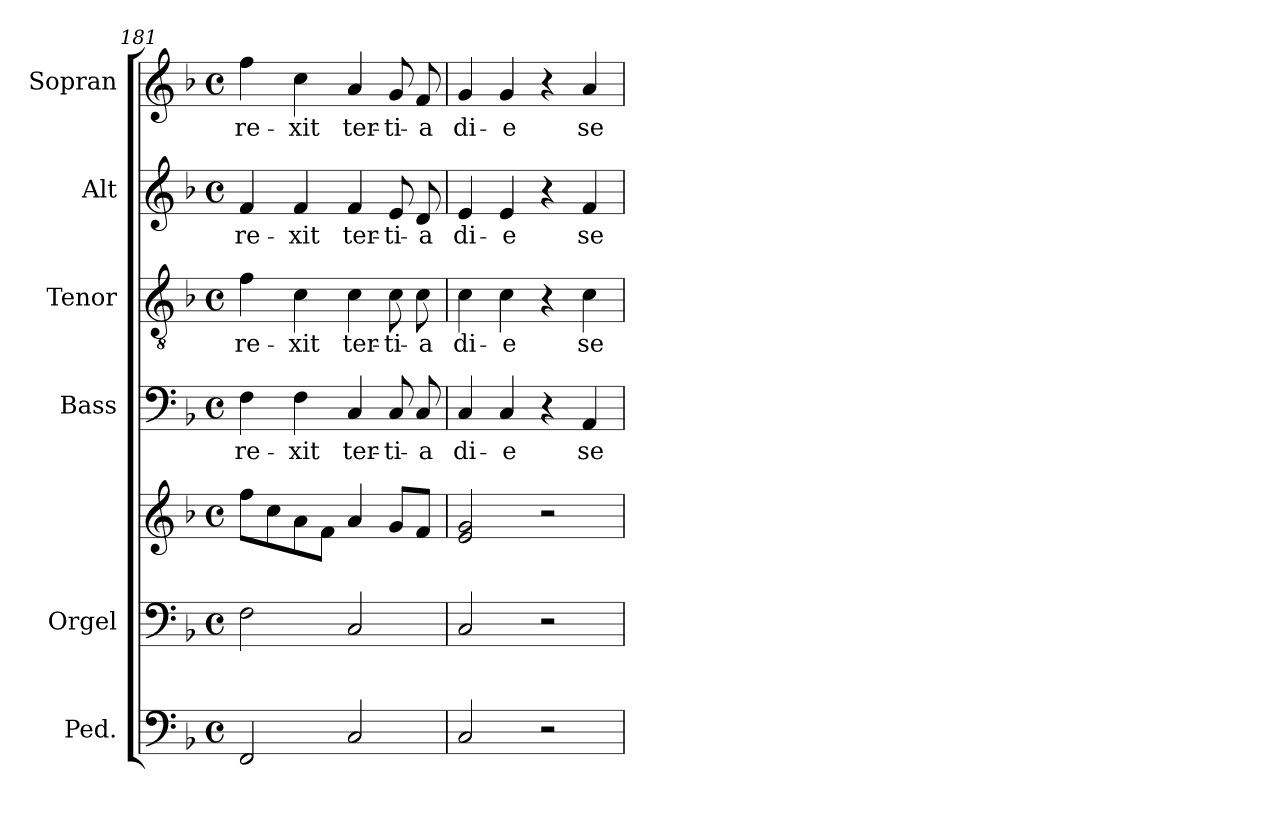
**kern	**kern	**kern	**kern	**text	**kern	**text	**kern	**text	**kern	**text
*part6	*part5	*part5	*part4	*part4	*part3	*part3	*part2	*part2	*part1	*part1
*staff7	*staff6	*staff5	*staff4	*staff4	*staff3	*staff3	*staff2	*staff2	*staff1	*staff1
*I"Ped.	*I"Orgel	*	*I"Bass	*	*I"Tenor	*	*I"Alt	*	*I"Sopran	*
*	*I'Org.	*	*I'B.	*	*I'T.	*	*I'A.	*	*I'S.	*
*clefF4	*clefF4	*clefG2	*clefF4	*	*clefGv2	*	*clefG2	*	*clefG2	*
*ITrd7c12	*	*	*	*	*	*	*	*	*	*
*k[b-]	*k[b-]	*k[b-]	*k[b-]	*	*k[b-]	*	*k[b-]	*	*k[b-]	*
*F:	*F:	*F:	*F:	*	*F:	*	*F:	*	*F:	*
*M4/4	*M4/4	*M4/4	*M4/4	*	*M4/4	*	*M4/4	*	*M4/4	*
*met(c)	*met(c)	*met(c)	*met(c)	*	*met(c)	*	*met(c)	*	*met(c)	*
=181	=181	=181	=181	=181	=181	=181	=181	=181	=181	=181
!	!	!	!	!LO:LY:b	!	!LO:LY:b	!	!LO:LY:b	!	!LO:LY:b
2FFF/	2F\	8ff\L	4F\	-re-	4f\	-re-	4f/	-re-	4ff\	-re-
.	.	8cc\	.	.	.	.	.	.	.	.
!	!	!	!	!LO:LY:b	!	!LO:LY:b	!	!LO:LY:b	!	!LO:LY:b
.	.	8a\	4F\	-xit	4c\	-xit	4f/	-xit	4cc\	-xit
.	.	8f\J	.	.	.	.	.	.	.	.
!	!	!	!	!LO:LY:b	!	!LO:LY:b	!	!LO:LY:b	!	!LO:LY:b
2CC/	2C/	4a/	4C/	ter-	4c\	ter-	4f/	ter-	4a/	ter-
!	!	!	!	!LO:LY:b	!	!LO:LY:b	!	!LO:LY:b	!	!LO:LY:b
.	.	8g/L	8C/	-ti-	8c\	-ti-	8e/	-ti-	8g/	-ti-
!	!	!	!	!LO:LY:b	!	!LO:LY:b	!	!LO:LY:b	!	!LO:LY:b
.	.	8f/J	8C/	-a	8c\	-a	8d/	-a	8f/	-a
=182	=182	=182	=182	=182	=182	=182	=182	=182	=182	=182
!	!	!	!	!LO:LY:b	!	!LO:LY:b	!	!LO:LY:b	!	!LO:LY:b
2CC/	2C/	2e/ 2g/	4C/	di-	4c\	di-	4e/	di-	4g/	di-
!	!	!	!	!LO:LY:b	!	!LO:LY:b	!	!LO:LY:b	!	!LO:LY:b
.	.	.	4C/	-e	4c\	-e	4e/	-e	4g/	-e
2r	2r	2r	4r	.	4r	.	4r	.	4r	.
!	!	!	!	!LO:LY:b	!	!LO:LY:b	!	!LO:LY:b	!	!LO:LY:b
.	.	.	4AA/	se-	4c\	se-	4f/	se-	4a/	se-
=	=	=	=	=	=	=	=	=	=	=
*-	*-	*-	*-	*-	*-	*-	*-	*-	*-	*-
